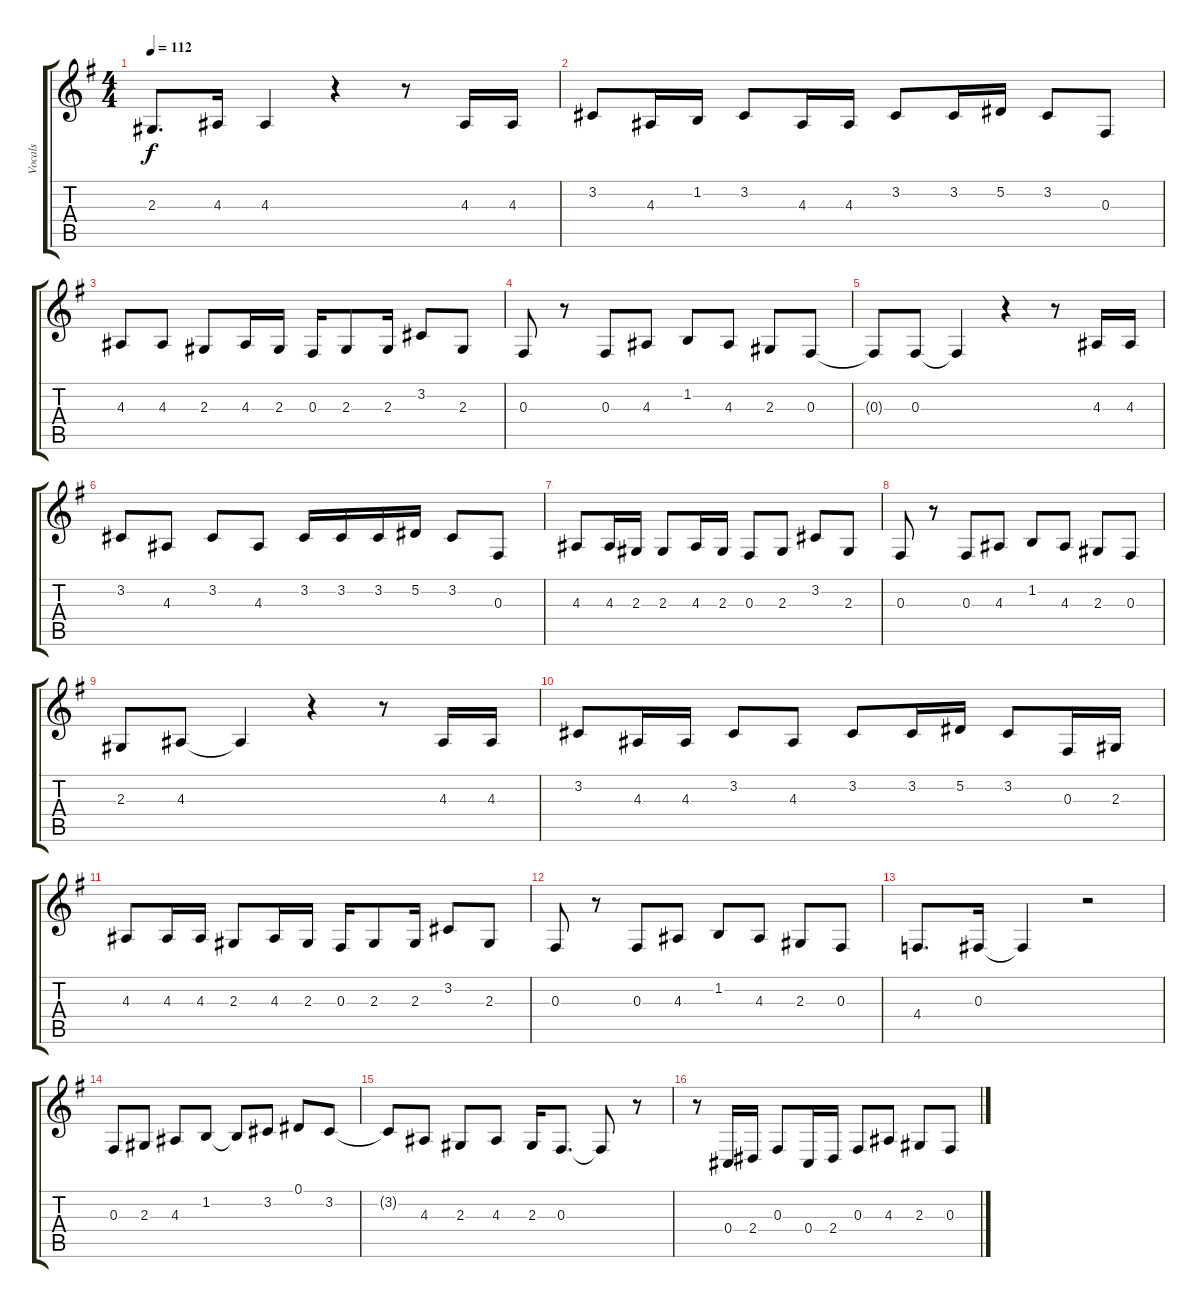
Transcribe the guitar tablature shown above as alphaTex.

\track ("Vocals" "Vocals") {instrument oboe}
\staff {score tabs}
\tuning (Eb4 Bb3 Gb3 Db3 Ab2 Eb2) {hide}
\ts (4 4)
\tempo 112
\clef g2
\ks g
2.3.8{d dy f} 4.3.16 4.3.4 r.4 r.8 4.3.16 4.3.16 |
3.2.8 4.3.16 1.2.16 3.2.8 4.3.16 4.3.16 3.2.8 3.2.16 5.2.16 3.2.8 0.3.8 |
4.3.8 4.3.8 2.3.8 4.3.16 2.3.16 0.3.16 2.3.8 2.3.16 3.2.8 2.3.8 |
0.3.8 r.8 0.3.8 4.3.8 1.2.8 4.3.8 2.3.8 0.3.8 |
0.3{t}.8 0.3.8 0.3{t}.4 r.4 r.8 4.3.16 4.3.16 |
3.2.8 4.3.8 3.2.8 4.3.8 3.2.16 3.2.16 3.2.16 5.2.16 3.2.8 0.3.8 |
4.3.8 4.3.16 2.3.16 2.3.8 4.3.16 2.3.16 0.3.8 2.3.8 3.2.8 2.3.8 |
0.3.8 r.8 0.3.8 4.3.8 1.2.8 4.3.8 2.3.8 0.3.8 |
2.3.8 4.3.8 4.3{t}.4 r.4 r.8 4.3.16 4.3.16 |
3.2.8 4.3.16 4.3.16 3.2.8 4.3.8 3.2.8 3.2.16 5.2.16 3.2.8 0.3.16 2.3.16 |
4.3.8 4.3.16 4.3.16 2.3.8 4.3.16 2.3.16 0.3.16 2.3.8 2.3.16 3.2.8 2.3.8 |
0.3.8 r.8 0.3.8 4.3.8 1.2.8 4.3.8 2.3.8 0.3.8 |
4.4.8{d} 0.3.16 0.3{t}.4 r.2 |
0.3.8 2.3.8 4.3.8 1.2.8 1.2{t}.8 3.2.8 0.1.8 3.2.8 |
3.2{t}.8 4.3.8 2.3.8 4.3.8 2.3.16 0.3.8{d} 0.3{t}.8 r.8 |
r.8 0.4.16 2.4.16 0.3.8 0.4.16 2.4.16 0.3.8 4.3.8 2.3.8 0.3.8
